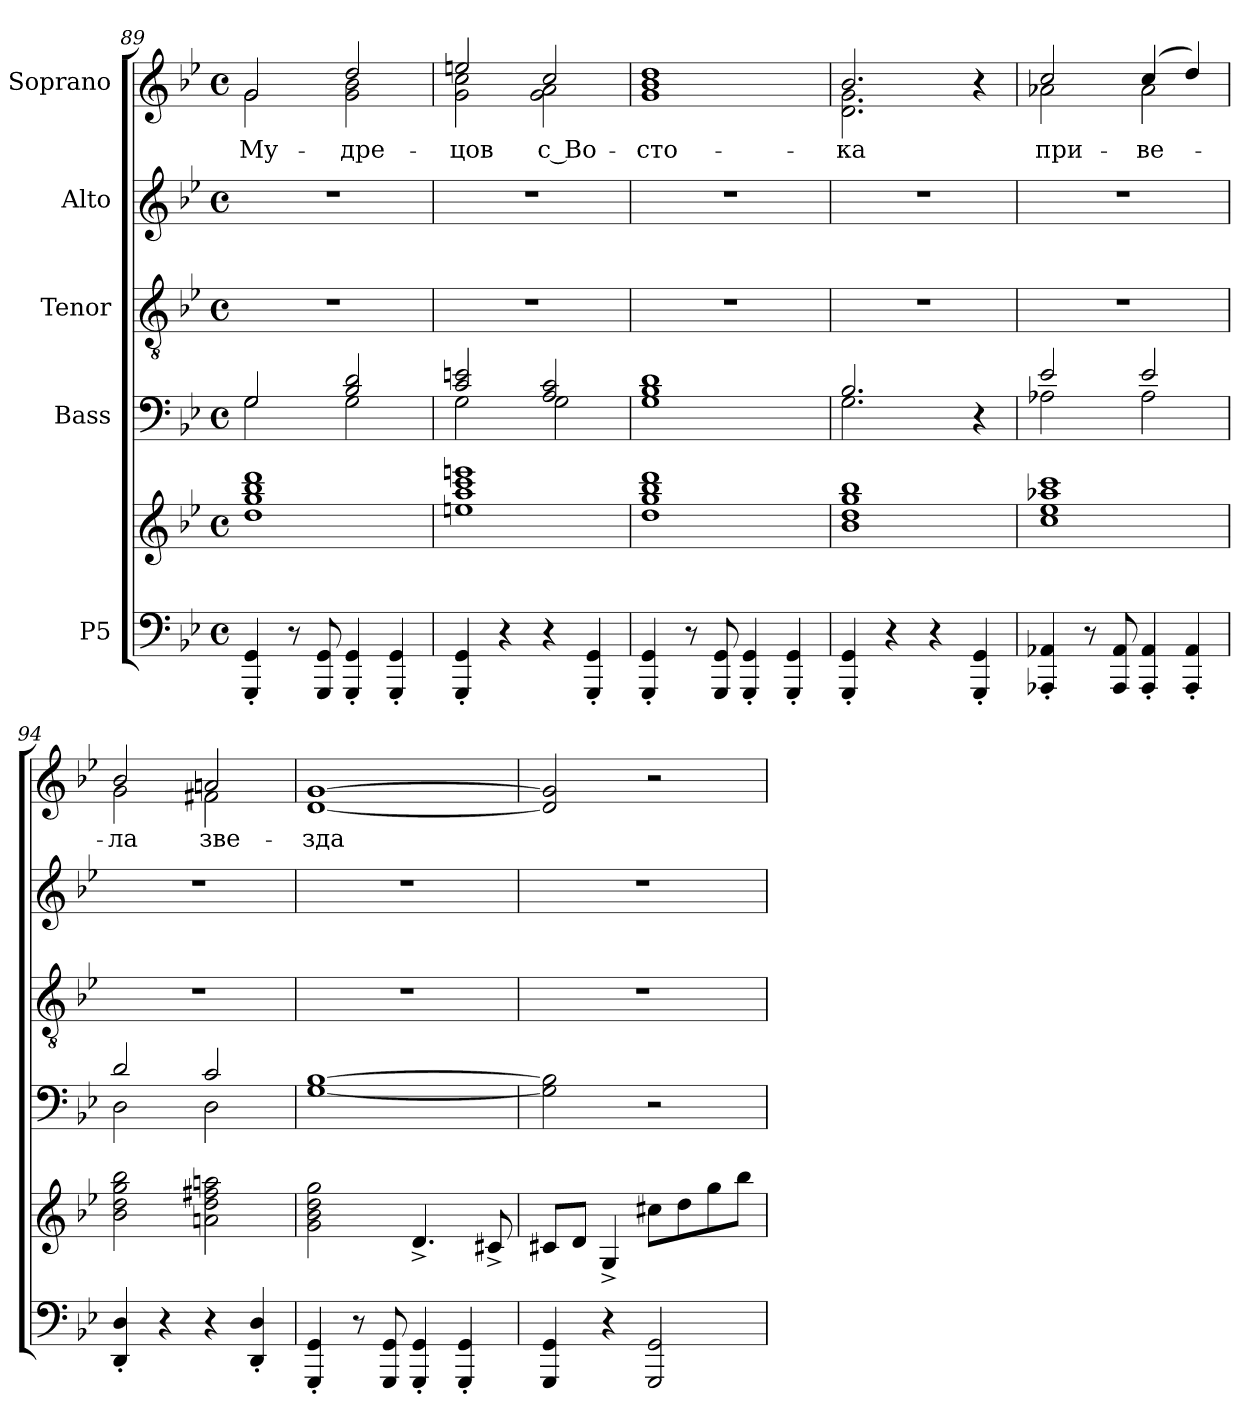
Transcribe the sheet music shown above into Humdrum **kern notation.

**kern	**kern	**kern	**kern	**kern	**kern	**text
*part5	*part5	*part4	*part3	*part2	*part1	*part1
*staff6	*staff5	*staff4	*staff3	*staff2	*staff1	*staff1
*I"P5	*	*I"Bass	*I"Tenor	*I"Alto	*I"Soprano	*
!!LO:PB:g=z
*clefF4	*clefG2	*clefF4	*clefGv2	*clefG2	*clefG2	*
*	*	*	*ITrd7c12	*	*	*
*k[b-e-]	*k[b-e-]	*k[b-e-]	*k[b-e-]	*k[b-e-]	*k[b-e-]	*
*B-:	*B-:	*B-:	*B-:	*B-:	*B-:	*
*M4/4	*M4/4	*M4/4	*M4/4	*M4/4	*M4/4	*
*met(c)	*met(c)	*met(c)	*met(c)	*met(c)	*met(c)	*
=89	=89	=89	=89	=89	=89	=89
*	*	*^	*	*	*	*
!	!	!	!	!	!	!	!LO:LY:b:color=#000000
*	*	*	*	*	*	*^	*
4GGGi/' 4GGi'	1ddi 1ggi 1bb-i 1dddi	2Gi/	2Gi\	1r	1r	2gi/	2gi\	Му-
8r	.	.	.	.	.	.	.	.
8GGGi/ 8GGi	.	.	.	.	.	.	.	.
!	!	!	!	!	!	!	!	!LO:LY:b:color=#000000
4GGGi/' 4GGi'	.	2B-i/ 2di	2Gi\	.	.	2ddi/	2gi\ 2b-i	-дре-
4GGGi/' 4GGi'	.	.	.	.	.	.	.	.
=90	=90	=90	=90	=90	=90	=90	=90	=90
!	!	!	!	!	!	!	!	!LO:LY:b:color=#000000
4GGGi/' 4GGi'	1eeni 1aai 1ccci 1eeeni	2ci/ 2eni	2Gi\	1r	1r	2eeni/	2gi\ 2cci	-цов
4r	.	.	.	.	.	.	.	.
!	!	!	!	!	!	!	!	!LO:LY:b:color=#000000
4r	.	2Ai/ 2ci	2Gi\	.	.	2cci/	2gi\ 2ai	с Во-
4GGGi/' 4GGi'	.	.	.	.	.	.	.	.
=91	=91	=91	=91	=91	=91	=91	=91	=91
!	!	!	!	!	!	!	!	!LO:LY:b:color=#000000
4GGGi/' 4GGi'	1ddi 1ggi 1bb-i 1dddi	1B-i 1di	1Gi	1r	1r	1ddi	1gi 1b-i	-сто-
8r	.	.	.	.	.	.	.	.
8GGGi/ 8GGi	.	.	.	.	.	.	.	.
4GGGi/' 4GGi'	.	.	.	.	.	.	.	.
4GGGi/' 4GGi'	.	.	.	.	.	.	.	.
=92	=92	=92	=92	=92	=92	=92	=92	=92
!	!	!	!	!	!	!	!	!LO:LY:b:color=#000000
4GGGi/' 4GGi'	1b-i 1ddi 1ggi 1bb-i	2.B-i/	2.Gi\	1r	1r	2.b-i/	2.di\ 2.gi	-ка
4r	.	.	.	.	.	.	.	.
4r	.	.	.	.	.	.	.	.
4GGGi/' 4GGi'	.	4r	4ryy	.	.	4r	4ryy	.
=93	=93	=93	=93	=93	=93	=93	=93	=93
!	!	!	!	!	!	!	!	!LO:LY:b:color=#000000
4AAA-Xi/' 4AA-Xi'	1cci 1ee-i 1aa-Xi 1ccci	2e-i/	2A-Xi\	1r	1r	2cci/	2a-Xi\	при-
8r	.	.	.	.	.	.	.	.
8AAA-i/ 8AA-i	.	.	.	.	.	.	.	.
!	!	!	!	!	!	!	!	!LO:LY:b:color=#000000
4AAA-i/' 4AA-i'	.	2e-i/	2A-i\	.	.	(4cci/	2a-i\	-ве-
4AAA-i/' 4AA-i'	.	.	.	.	.	4ddi/)	.	.
!!LO:LB:g=z	!!
=94	=94	=94	=94	=94	=94	=94	=94	=94
!	!	!	!	!	!	!	!	!LO:LY:b:color=#000000
4DDi/' 4Di'	2b-i\ 2ddi 2ggi 2bb-i	2di/	2Di\	1r	1r	2b-i/	2gi\	-ла
4r	.	.	.	.	.	.	.	.
!	!	!	!	!	!	!	!	!LO:LY:b:color=#000000
4r	2ani\ 2ddi 2ff#Xi 2aani	2ci/	2Di\	.	.	2ani/	2f#Xi\	зве-
4DDi/' 4Di'	.	.	.	.	.	.	.	.
=95	=95	=95	=95	=95	=95	=95	=95	=95
!	!	!	!	!	!	!	!	!LO:LY:b:color=#000000
4GGGi/' 4GGi'	2gi\ 2b-i 2ddi 2ggi	[1B-i	[1Gi	1r	1r	[1gi	[1di	-зда
8r	.	.	.	.	.	.	.	.
8GGGi/ 8GGi	.	.	.	.	.	.	.	.
4GGGi/' 4GGi'	4.d^i/	.	.	.	.	.	.	.
4GGGi/' 4GGi'	.	.	.	.	.	.	.	.
.	8c#X^i/	.	.	.	.	.	.	.
*	*	*v	*v	*	*	*v	*v	*
=96	=96	=96	=96	=96	=96	=96
4GGGi/ 4GGi	8c#Xi/L	2Gi\] 2B-i]	1r	1r	2di/] 2gi]	.
.	8di/J	.	.	.	.	.
4r	4G^i/	.	.	.	.	.
2GGGi/ 2GGi	8cc#Xi\L	2r	.	.	2r	.
.	8ddi\	.	.	.	.	.
.	8ggi\	.	.	.	.	.
.	8bb-i\J	.	.	.	.	.
=	=	=	=	=	=	=
*-	*-	*-	*-	*-	*-	*-
